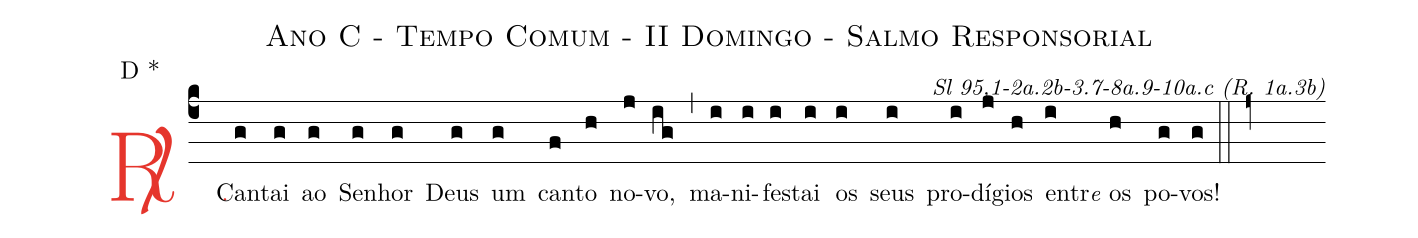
name: Ano C - Tempo Comum - II Domingo - Salmo Responsorial;
mode: D *;
commentary: Sl 95,1-2a.2b-3.7-8a.9-10a.c (R. 1a.3b);
%%
(c4)

<c><sp>R/</sp>.</c>() Can(g)tai(g) ao(g) Se(g)nhor(g) Deus(g) um(g) can(f)to(h) no(j)vo,(ig) (,)
ma(i)ni(i)fes(i)tai(i) os(i) seus(i) pro(i)dí(j)gios(h) en(i)tr<e>e</e> os(h) po(g)vos!(g)

(::)

(j+)
